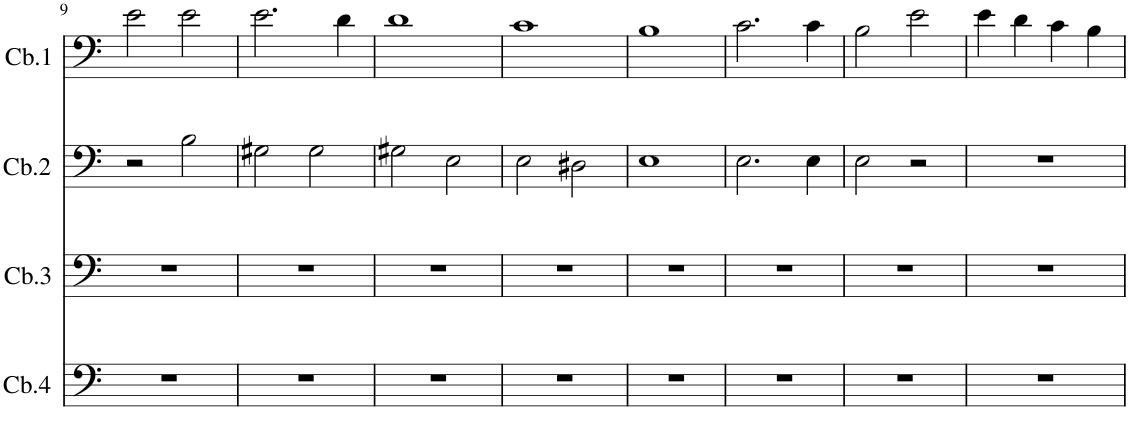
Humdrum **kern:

**kern	**kern	**kern	**kern
*part4	*part3	*part2	*part1
*staff4	*staff3	*staff2	*staff1
*I"Contrabass4	*I"Contrabass3	*I"Contrabass2	*I"Contrabass1
*I'Cb.4	*I'Cb.3	*I'Cb.2	*I'Cb.1
!!LO:PB:g=z
*clefF4	*clefF4	*clefF4	*clefF4
*Trd7c12	*Trd7c12	*Trd7c12	*Trd7c12
*k[]	*k[]	*k[]	*k[]
*M4/4	*M4/4	*M4/4	*M4/4
=9	=9	=9	=9
1r	1r	2r	2e\
.	.	2B\	2e\
=10	=10	=10	=10
1r	1r	2G#X\	2.e\
.	.	2G#\	.
.	.	.	4d\
=11	=11	=11	=11
1r	1r	2G#X\	1d
.	.	2E\	.
=12	=12	=12	=12
1r	1r	2E\	1c
.	.	2D#X\	.
=13	=13	=13	=13
1r	1r	1E	1B
=14	=14	=14	=14
1r	1r	2.E\	2.c\
.	.	4E\	4c\
=15	=15	=15	=15
1r	1r	2E\	2B\
.	.	2r	2e\
=16	=16	=16	=16
1r	1r	1r	4e\
.	.	.	4d\
.	.	.	4c\
.	.	.	4B\
=	=	=	=
*-	*-	*-	*-
